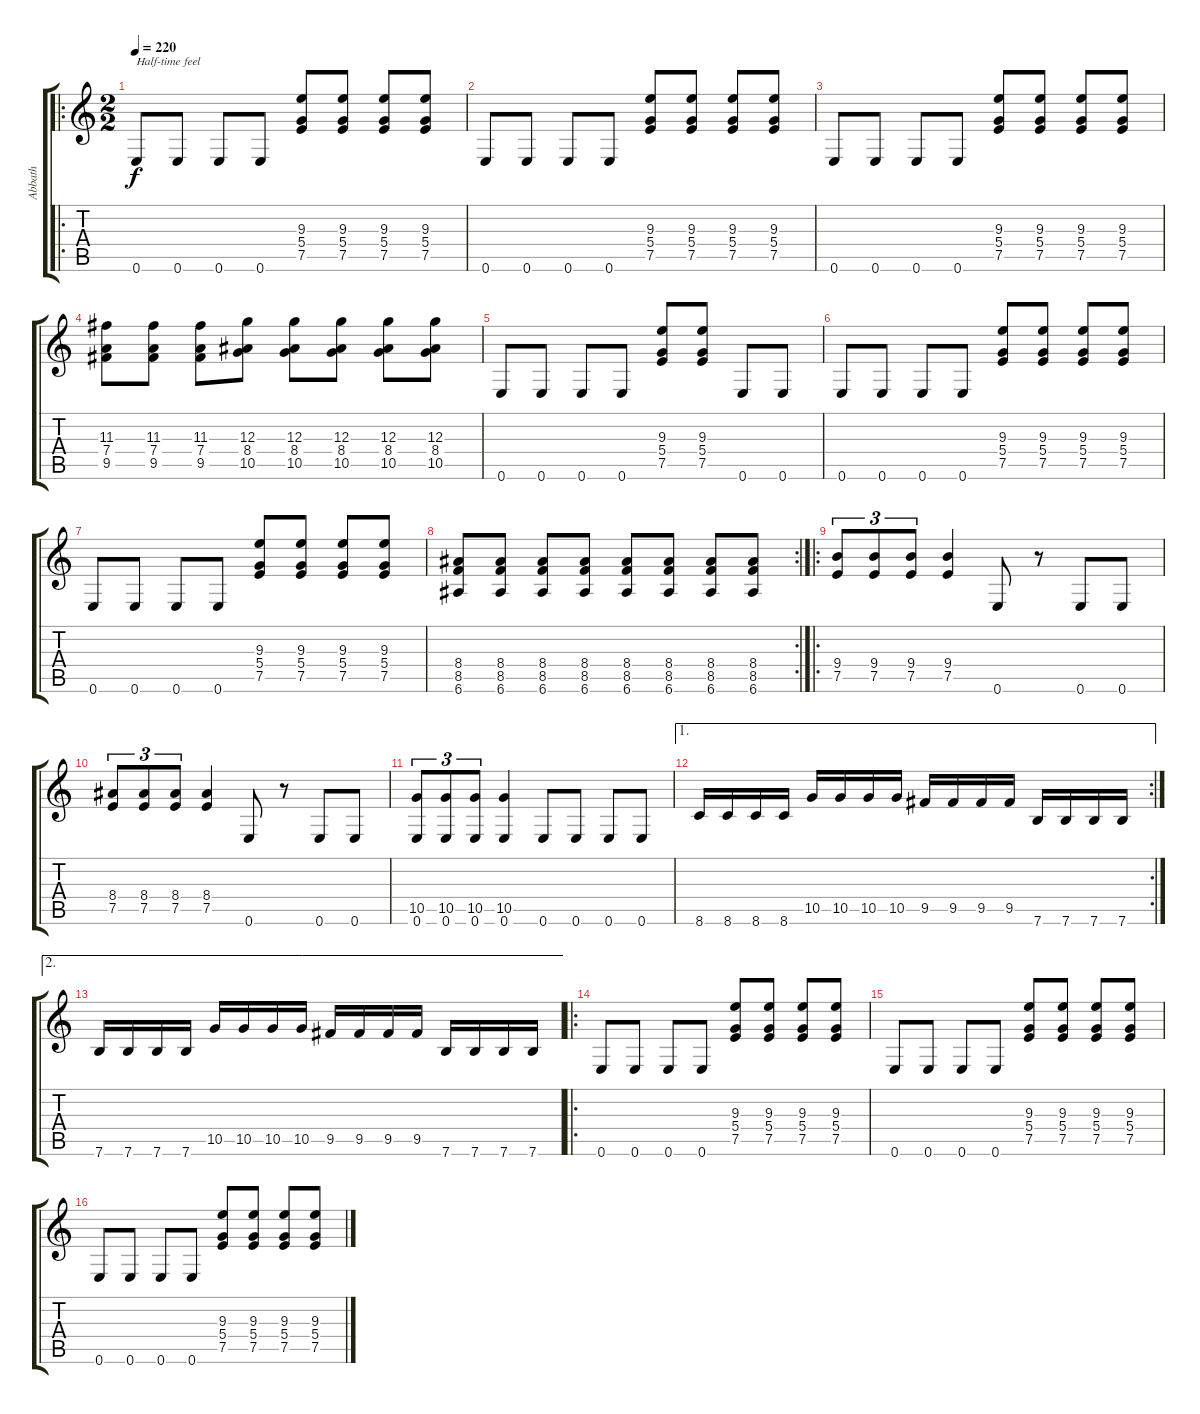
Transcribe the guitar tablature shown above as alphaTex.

\track ("Abbath" "Abbath") {instrument distortionguitar}
\staff {score tabs}
\tuning (E4 B3 G3 D3 A2 E2) {hide}
\ro
\ts (2 2)
\tempo 220
\clef g2
\ks c
0.6.8{txt "Half-time feel" dy f} 0.6.8 0.6.8 0.6.8 (9.3 5.4 7.5).8 (9.3 5.4 7.5).8 (9.3 5.4 7.5).8 (9.3 5.4 7.5).8 |
0.6.8 0.6.8 0.6.8 0.6.8 (9.3 5.4 7.5).8 (9.3 5.4 7.5).8 (9.3 5.4 7.5).8 (9.3 5.4 7.5).8 |
0.6.8 0.6.8 0.6.8 0.6.8 (9.3 5.4 7.5).8 (9.3 5.4 7.5).8 (9.3 5.4 7.5).8 (9.3 5.4 7.5).8 |
(11.3 7.4 9.5).8 (11.3 7.4 9.5).8 (11.3 7.4 9.5).8 (12.3 8.4 10.5).8 (12.3 8.4 10.5).8 (12.3 8.4 10.5).8 (12.3 8.4 10.5).8 (12.3 8.4 10.5).8 |
0.6.8 0.6.8 0.6.8 0.6.8 (9.3 5.4 7.5).8 (9.3 5.4 7.5).8 0.6.8 0.6.8 |
0.6.8 0.6.8 0.6.8 0.6.8 (9.3 5.4 7.5).8 (9.3 5.4 7.5).8 (9.3 5.4 7.5).8 (9.3 5.4 7.5).8 |
0.6.8 0.6.8 0.6.8 0.6.8 (9.3 5.4 7.5).8 (9.3 5.4 7.5).8 (9.3 5.4 7.5).8 (9.3 5.4 7.5).8 |
\rc 2
(8.4 8.5 6.6).8 (8.4 8.5 6.6).8 (8.4 8.5 6.6).8 (8.4 8.5 6.6).8 (8.4 8.5 6.6).8 (8.4 8.5 6.6).8 (8.4 8.5 6.6).8 (8.4 8.5 6.6).8 |
\ro
(9.4 7.5).8{tu (3 2)} (9.4 7.5).8{tu (3 2)} (9.4 7.5).8{tu (3 2)} (9.4 7.5).4 0.6.8 r.8 0.6.8 0.6.8 |
(8.4 7.5).8{tu (3 2)} (8.4 7.5).8{tu (3 2)} (8.4 7.5).8{tu (3 2)} (8.4 7.5).4 0.6.8 r.8 0.6.8 0.6.8 |
(10.5 0.6).8{tu (3 2)} (10.5 0.6).8{tu (3 2)} (10.5 0.6).8{tu (3 2)} (10.5 0.6).4 0.6.8 0.6.8 0.6.8 0.6.8 |
\ae 1
\rc 2
8.6.16 8.6.16 8.6.16 8.6.16 10.5.16 10.5.16 10.5.16 10.5.16 9.5.16 9.5.16 9.5.16 9.5.16 7.6.16 7.6.16 7.6.16 7.6.16 |
\ae 2
7.6.16 7.6.16 7.6.16 7.6.16 10.5.16 10.5.16 10.5.16 10.5.16 9.5.16 9.5.16 9.5.16 9.5.16 7.6.16 7.6.16 7.6.16 7.6.16 |
\ro
0.6.8 0.6.8 0.6.8 0.6.8 (9.3 5.4 7.5).8 (9.3 5.4 7.5).8 (9.3 5.4 7.5).8 (9.3 5.4 7.5).8 |
0.6.8 0.6.8 0.6.8 0.6.8 (9.3 5.4 7.5).8 (9.3 5.4 7.5).8 (9.3 5.4 7.5).8 (9.3 5.4 7.5).8 |
0.6.8 0.6.8 0.6.8 0.6.8 (9.3 5.4 7.5).8 (9.3 5.4 7.5).8 (9.3 5.4 7.5).8 (9.3 5.4 7.5).8
